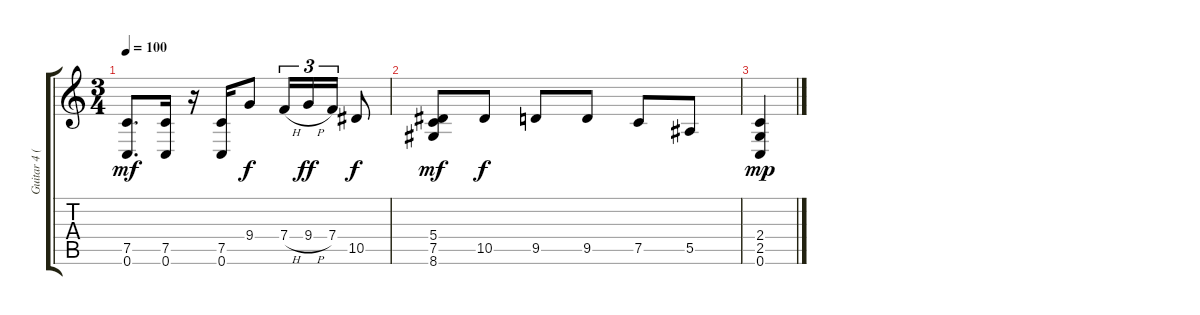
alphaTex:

\track ("Guitar 4 (Rhytm)" "Guitar 4 (") {instrument distortionguitar}
\staff {score tabs}
\tuning (C4 G3 Eb3 Bb2 F2 C2) {hide}
\ts (3 4)
\tempo 100
\clef g2
\ks c
(7.5 0.6).8{d dy mf} (7.5 0.6).16 r.16 (7.5 0.6).16 9.4.8{dy f} 7.4{h}.16{tu (3 2)} 9.4{h}.16{tu (3 2) dy ff} 7.4.16{tu (3 2)} 10.5.8{dy f} |
(5.4 7.5 8.6).8{dy mf} 10.5.8{dy f} 9.5.8 9.5.8 7.5.8 5.5.8 |
(2.4 2.5 0.6).4{dy mp}
